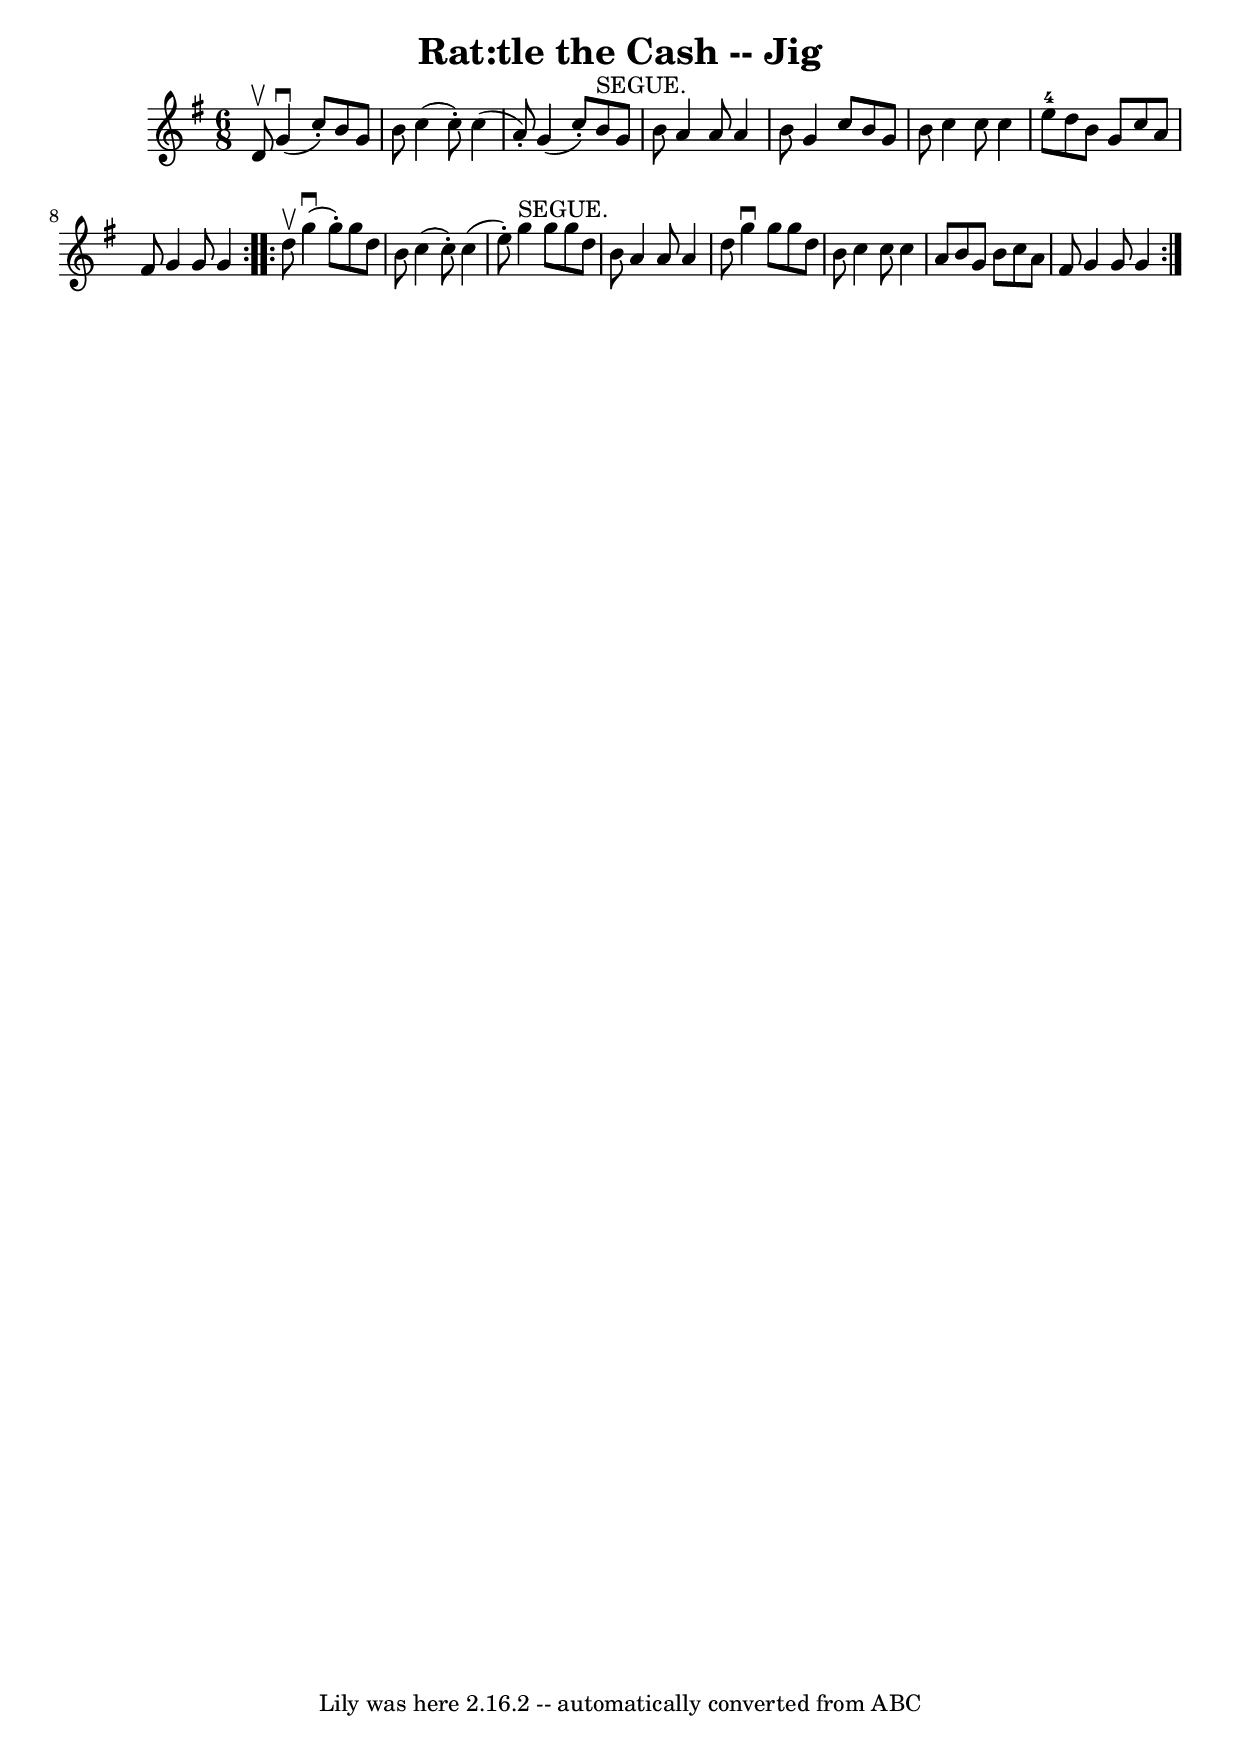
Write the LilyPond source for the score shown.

\version "2.16.2"
\include "Mammoth.ily"
\header {
  %% book = "Ryan's Mammoth Collection"
  crossRefNumber = "1"
  footnotes = ""
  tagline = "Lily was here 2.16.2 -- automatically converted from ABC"
  title = "Rat:tle the Cash -- Jig"

}
voicedefault =  {



  \repeat volta 2 {

    \time 6/8 
    \key g \major d'8^\upbow |
    g'4^\downbow(c''8 -.)   
    b'8 g'8 b'8  |
    c''4 (c''8 -.) c''4 (a'8 -.) |
    
    g'4 (c''8 -.) b'8^"SEGUE." g'8 b'8  |
    a'4 a'8    
    a'4 b'8  |
    g'4 c''8 b'8 g'8 b'8  |
    c''4    
    c''8 c''4 e''8-4 |
    d''8 b'8 g'8 c''8 a'8 fis'8 
    |
    g'4 g'8 g'4  
  } 
  \repeat volta 2 {
    d''8^\upbow |
    
    g''4^\downbow(g''8 -.) g''8 d''8 b'8  |
    c''4 (c''8 -. 
    -) c''4 (e''8 -.) |
    g''4^"SEGUE." g''8 g''8 d''8    
    b'8  |
    a'4 a'8 a'4 d''8  |
    g''4^\downbow g''8   
    g''8 d''8 b'8  |
    c''4 c''8 c''4 a'8  |
    b'8    
    g'8 b'8 c''8 a'8 fis'8  |
    g'4 g'8 g'4  
  }   

}

\score{
  <<

    \context Staff="default"
    {
      \voicedefault 
      
    }

  >>
  \layout {
    
  }
  \midi {
  }

}
